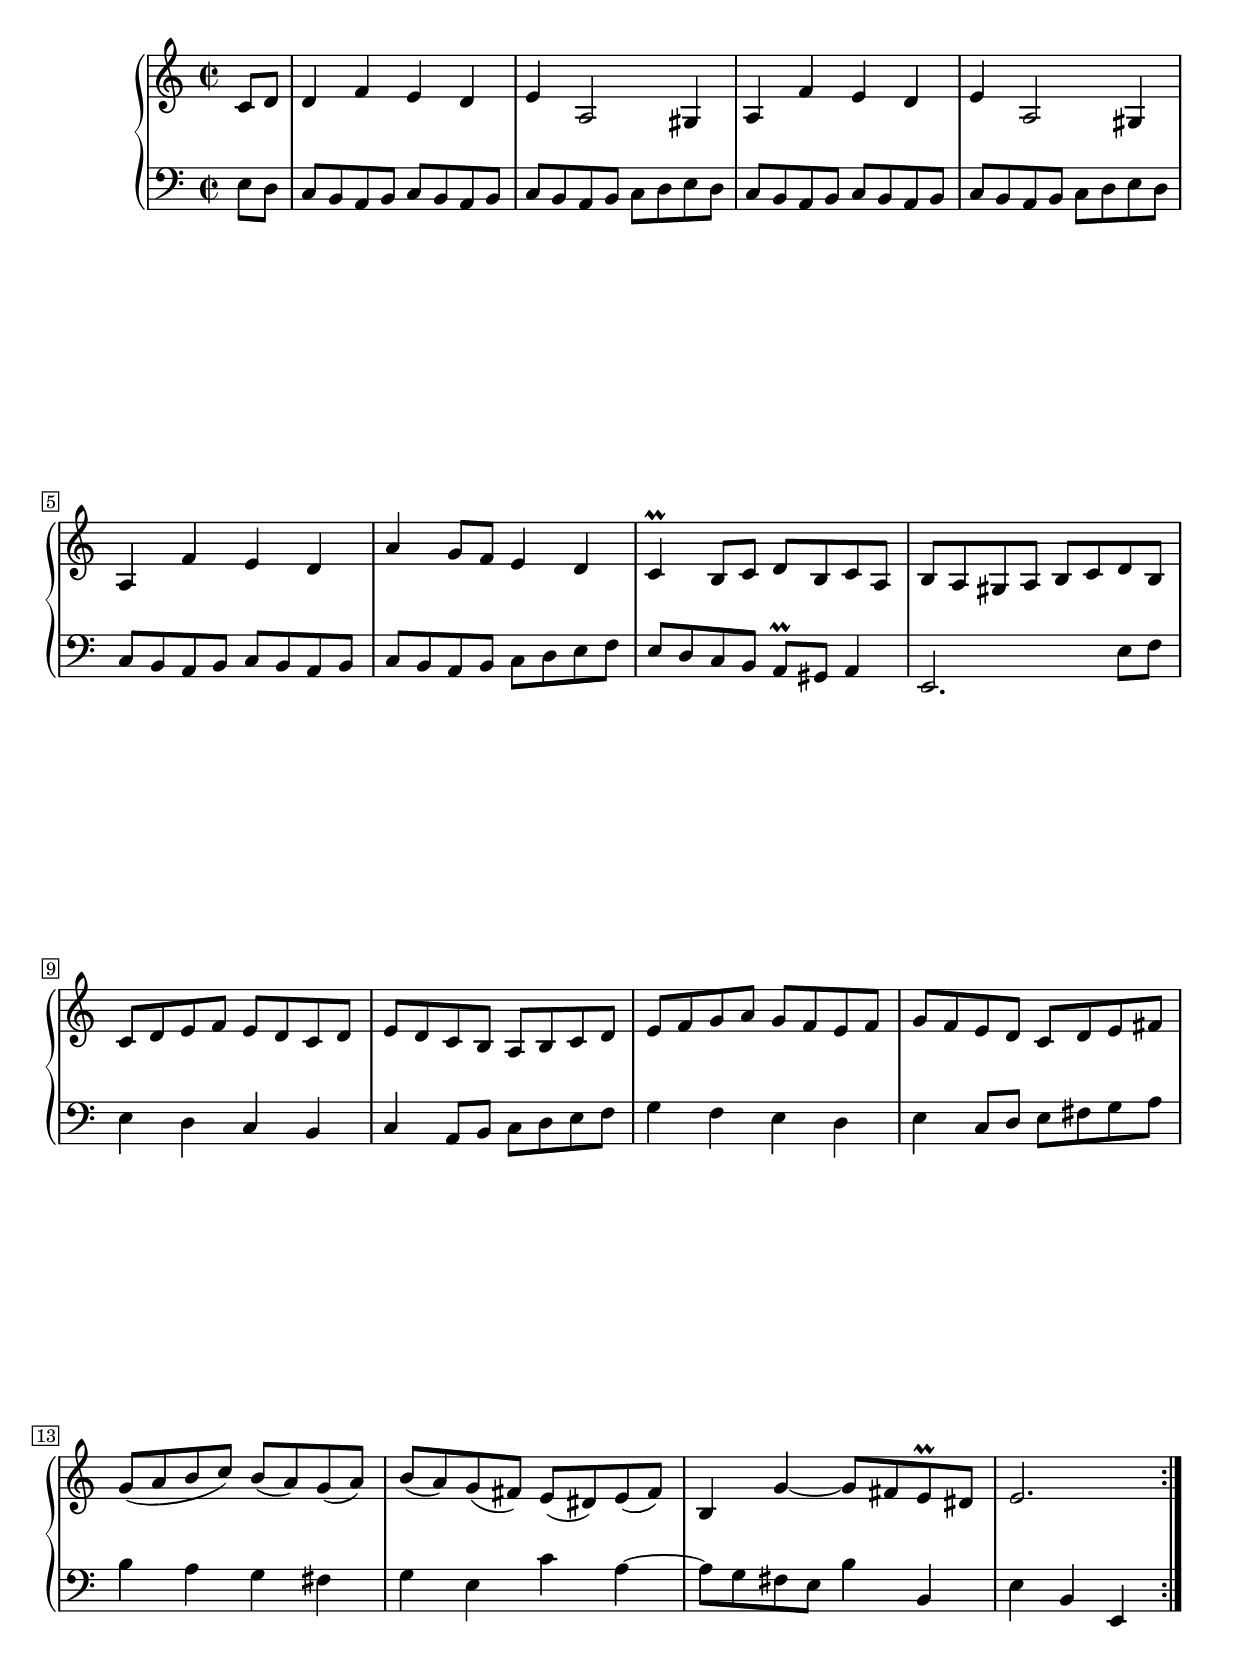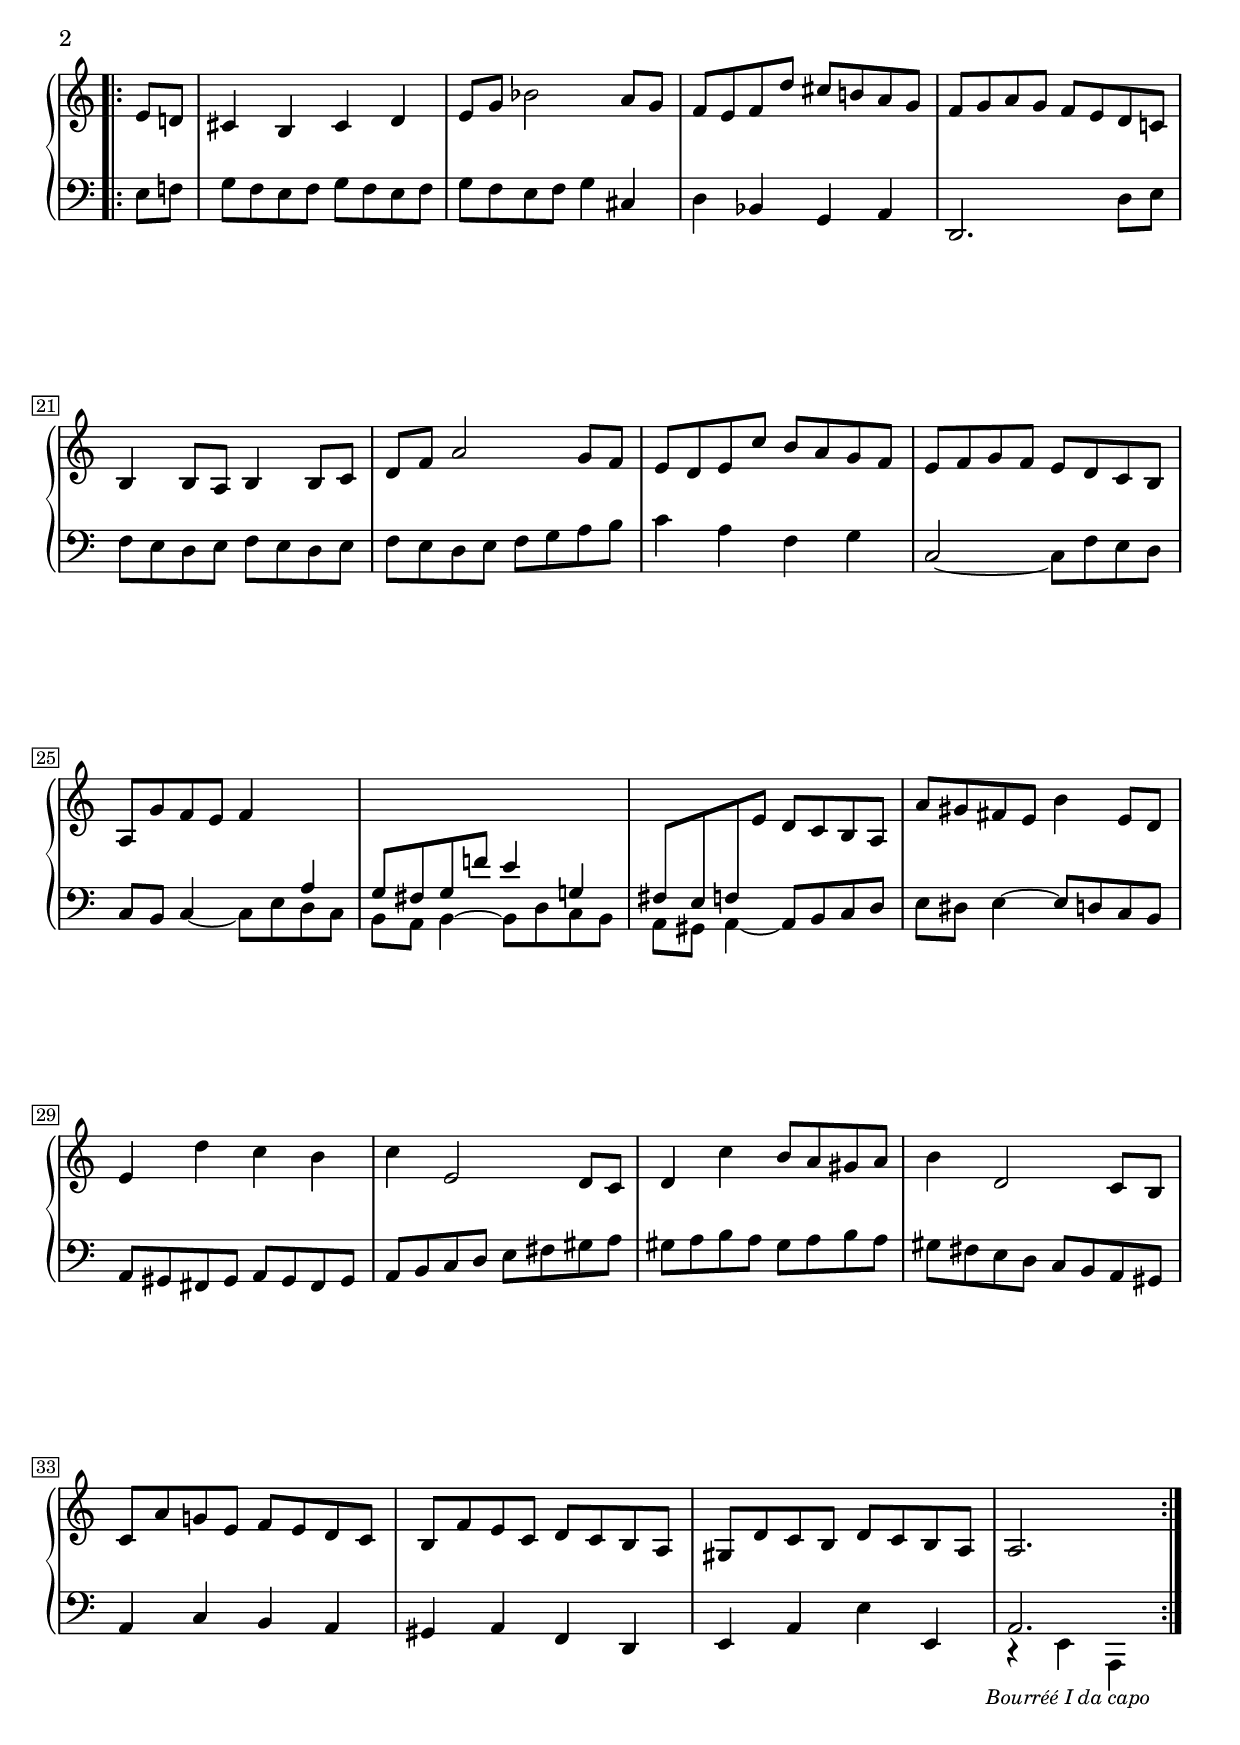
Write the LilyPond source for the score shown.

Global = {
  \key a \minor
  \time 2/2
  \include "../../global.ly"
}

Soprano = \context Voice = "one" \relative c' {
  \voiceOne
  \stemNeutral\tieNeutral\slurNeutral
  \override MultiMeasureRest.staff-position = #0
  \override Rest.staff-position = #0
  \label #'SuiteIBourreeII
  \repeat volta 2 {
  \partial 4 c8 d
  %1
  | d4 f e d
  | e a,2 gis4
  | a f' e d
  | e a,2 gis4
  %5
  | a f' e d
  | a' g8 f e4 d
  | c\prall b8 c d b c a
  | b a gis a b c d b
  | c d e f e d c d
  %10
  | e d c b a b c d
  | e f g a g f e f
  | g f e d c d e fis
  | g( a b c) b( a) g( a)
  | b( a) g( fis) e( dis) e( fis)
  %15
  | b,4 g'~ g8 fis e\prall dis
  | e2.
  }
  \pageBreak
  \repeat volta 2 {
  \partial 4 e8 d
  | cis4 b cis d
  | e8 g bes2 a8 g
  | f e f d' cis b a g
  %20
  | f g a g f e d c!
  | b4 b8 a b4 b8 c
  | d f a2 g8 f
  | e d e c' b a g f
  | e f g f e d c b
  %25
  | a g' f e f4
    \change Staff = "lower" \stemUp
    a,
  | g8 fis g f' e4 g,!
  | fis8 e f
    \change Staff = "upper"
    e' \stemNeutral d c b a
  | a' gis fis e b'4 e,8 d
  | e4 d' c b
  %30
  | c e,2 d8 c
  | d4 c' b8 a gis a
  | b4 d,2 c8 b
  \break
  | c a' g! e f e d c
  | b f' e c d c b a
  %35
  | gis d' c b d c b a
  | a2.
  }
}

Tenor = \context Voice = "three" \relative c {
  \voiceThree
  \stemUp\tieUp
  \override Rest.staff-position = #0
  \partial 4 s4
  %1
  | s1*15
  | s2.
  \partial 4 s4
  | s1*19
  | a2.
}

Bass = \context Voice = "four" \relative c {
  \voiceFour
  \stemNeutral\tieNeutral\slurNeutral
  \override MultiMeasureRest.staff-position = #0
  \override Rest.staff-position = #0
  \override Script.direction = #UP
  \repeat volta 2 {
  \partial 4 e8 d
  %1
  \repeat unfold 2 {
  | c b a b c b a b
  | c b a b c d e d
  }
  %5
  | c b a b c b a b
  | c b a b c d e f
  | e d c b a\prall gis a4
  | e2. e'8 f
  | e4 d c b
  %10
  | c a8 b c d e f
  | g4 f e d
  | e c8 d e fis g a
  | b4 a g fis
  | g e c' a~
  %15
  | a8 g fis e b'4 b,
  | e b e,
  }
  \break
  \repeat volta 2 {
  \partial 4 e'8 f
  | g f e f g f e f
  | g f e f g4 cis,
  | d bes g a
  %20
  | d,2. d'8 e
  | f e d e f e d e
  | f e d e f g a b
  | c4 a f g
  | c,2~ c8 f e d
  %25
  | c b c4~ \stemDown c8 e d c
  | b a b4~ b8 d c b
  | a gis a4~ \stemNeutral a8 b c d
  | e dis e4~ e8 d c b
  | a gis fis gis a gis fis gis
  %30
  | a b c d e fis gis a
  | gis a b a gis a b a
  | gis fis e d c b a gis
  | a4 c b a
  | gis a f d
  %35
  | e a e' e,_\markup {
      \hspace #6 "Bourréé I da capo"
    }
  | \stemDown c\rest e a,
  }
}

\score {
  \new PianoStaff
  <<
    \accidentalStyle Score.piano
    \context Staff = "upper" <<
      \set Staff.midiInstrument = #"acoustic grand"
      \Global
      \clef treble
      \Soprano
    >>
    \context Staff = "lower" <<
      \set Staff.midiInstrument = #"acoustic grand"
      \Global
      \clef bass
      \Tenor
      \Bass
    >>
  >>
  \header {
    composer = ##f % "Johann Sebastian Bach"
    opus = ##f % "BWV 806"
    title = \markup { "Bourrée II" }
    subtitle = ##f
  }
  \layout {
    \context {
      \PianoStaff
      \override Parentheses.font-size = #-2
      \override TextScript.font-shape = #'italic
      \override TextScript.font-size = #-1
    }
  }
  \midi {
    \tempo 4 = 100
  }
}
